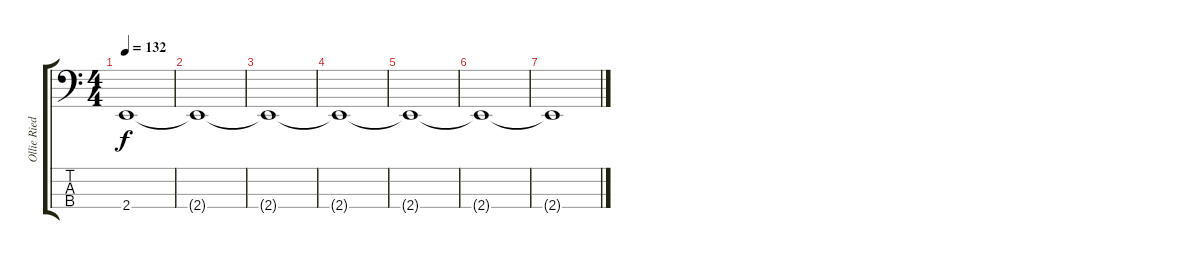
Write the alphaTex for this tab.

\track ("Ollie Riedel" "Ollie Ried") {instrument electricbasspick}
\staff {score tabs}
\tuning (G2 D2 A1 D1) {hide}
\ts (4 4)
\tempo 132
\clef f4
\ks c
2.4{t}.1{dy f} |
2.4{t}.1 |
2.4{t}.1 |
2.4{t}.1 |
2.4{t}.1 |
2.4{t}.1 |
2.4{t}.1{volume 0}
